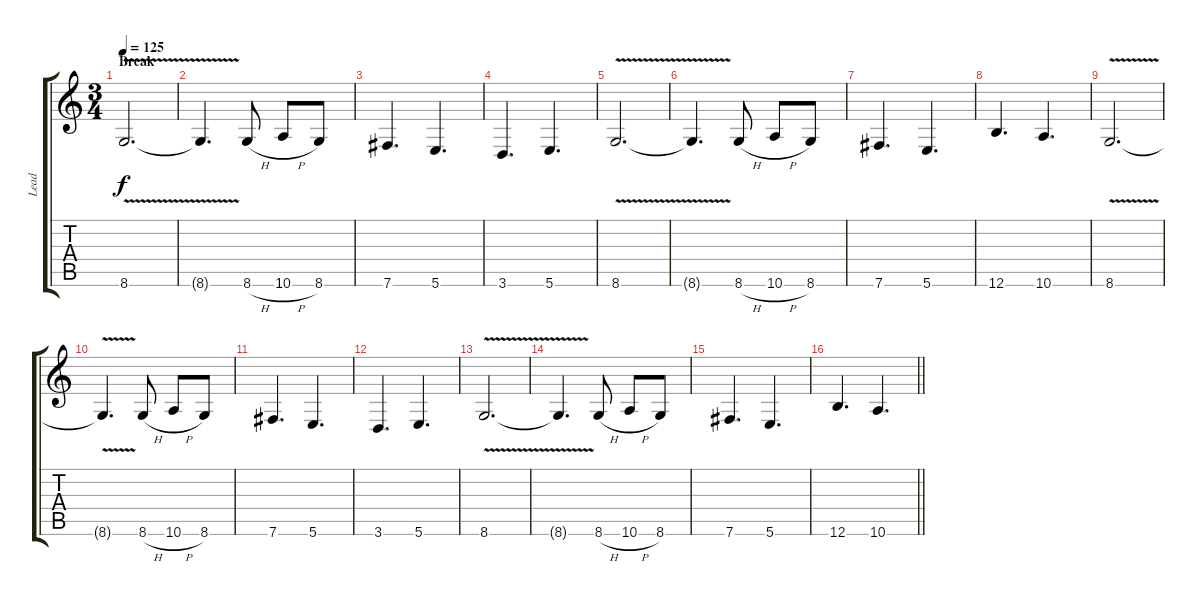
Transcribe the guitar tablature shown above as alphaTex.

\track ("Lead" "Lead") {instrument distortionguitar}
\staff {score tabs}
\tuning (B3 Gb3 D3 A2 E2 B1) {hide}
\ts (3 4)
\section ("" "Break")
\tempo 125
\clef g2
\ks c
8.6{v}.2{d dy f} |
8.6{t}.4{d} 8.6{h}.8 10.6{h}.8 8.6.8 |
7.6.4{d} 5.6.4{d} |
3.6.4{d} 5.6.4{d} |
8.6{v}.2{d} |
8.6{t}.4{d} 8.6{h}.8 10.6{h}.8 8.6.8 |
7.6.4{d} 5.6.4{d} |
12.6.4{d} 10.6.4{d} |
8.6{v}.2{d} |
8.6{t}.4{d} 8.6{h}.8 10.6{h}.8 8.6.8 |
7.6.4{d} 5.6.4{d} |
3.6.4{d} 5.6.4{d} |
8.6{v}.2{d} |
8.6{t}.4{d} 8.6{h}.8 10.6{h}.8 8.6.8 |
7.6.4{d} 5.6.4{d} |
\barLineRight lightlight
12.6.4{d} 10.6.4{d}
